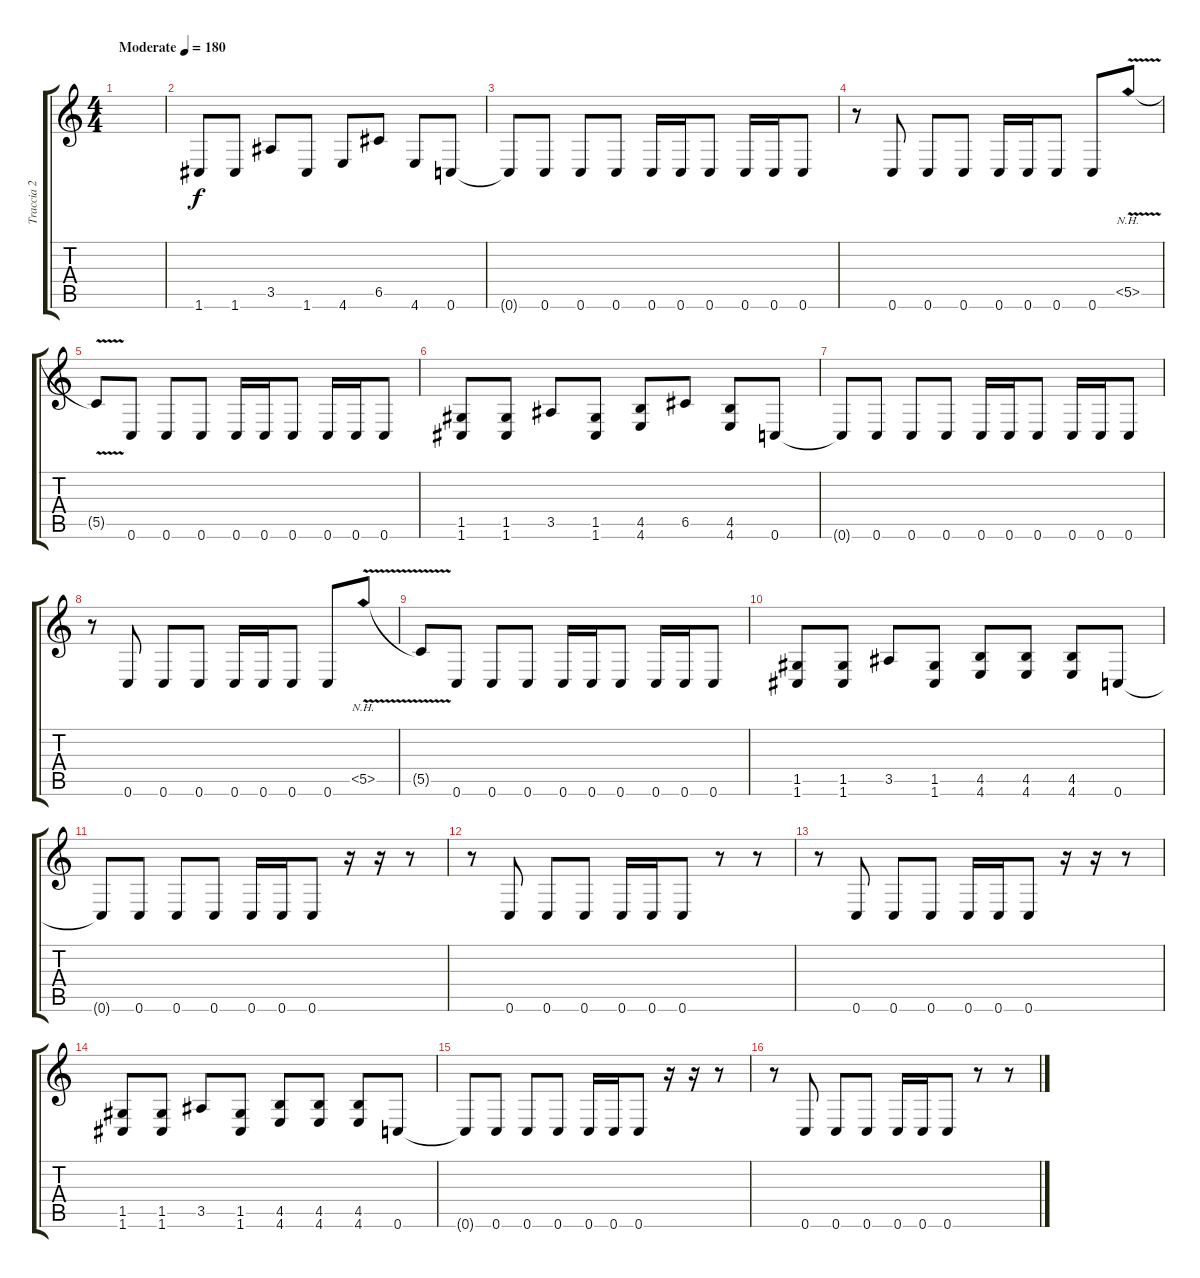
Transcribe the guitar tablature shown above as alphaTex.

\track ("Traccia 2" "Traccia 2") {instrument distortionguitar}
\staff {score tabs}
\tuning (D4 A3 F3 C3 G2 C2) {hide}
\ts (4 4)
\tempo (180 "Moderate")
\clef g2
\ks c
|
1.6.8 1.6.8 3.5.8 1.6.8 4.6.8 6.5.8 4.6.8 0.6.8 |
0.6{t}.8 0.6.8 0.6.8 0.6.8 0.6.16 0.6.16 0.6.8 0.6.16 0.6.16 0.6.8 |
r.8 0.6.8 0.6.8 0.6.8 0.6.16 0.6.16 0.6.8 0.6.8 5.5{nh v}.8 |
5.5{t}.8 0.6.8 0.6.8 0.6.8 0.6.16 0.6.16 0.6.8 0.6.16 0.6.16 0.6.8 |
(1.5 1.6).8 (1.5 1.6).8 3.5.8 (1.5 1.6).8 (4.5 4.6).8 6.5.8 (4.5 4.6).8 0.6.8 |
0.6{t}.8 0.6.8 0.6.8 0.6.8 0.6.16 0.6.16 0.6.8 0.6.16 0.6.16 0.6.8 |
r.8 0.6.8 0.6.8 0.6.8 0.6.16 0.6.16 0.6.8 0.6.8 5.5{nh v}.8 |
5.5{t}.8 0.6.8 0.6.8 0.6.8 0.6.16 0.6.16 0.6.8 0.6.16 0.6.16 0.6.8 |
(1.5 1.6).8 (1.5 1.6).8 3.5.8 (1.5 1.6).8 (4.5 4.6).8 (4.5 4.6).8 (4.5 4.6).8 0.6.8 |
0.6{t}.8 0.6.8 0.6.8 0.6.8 0.6.16 0.6.16 0.6.8 r.16 r.16 r.8 |
r.8 0.6.8 0.6.8 0.6.8 0.6.16 0.6.16 0.6.8 r.8 r.8 |
r.8 0.6.8 0.6.8 0.6.8 0.6.16 0.6.16 0.6.8 r.16 r.16 r.8 |
(1.5 1.6).8 (1.5 1.6).8 3.5.8 (1.5 1.6).8 (4.5 4.6).8 (4.5 4.6).8 (4.5 4.6).8 0.6.8 |
0.6{t}.8 0.6.8 0.6.8 0.6.8 0.6.16 0.6.16 0.6.8 r.16 r.16 r.8 |
r.8 0.6.8 0.6.8 0.6.8 0.6.16 0.6.16 0.6.8 r.8 r.8
